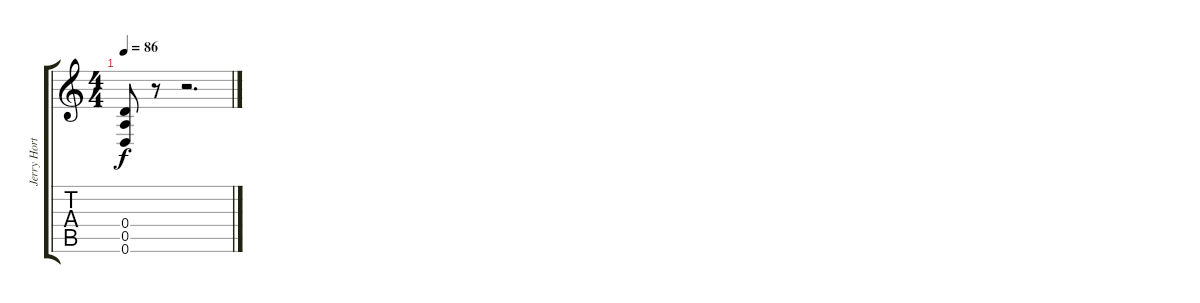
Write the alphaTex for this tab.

\track ("Jerry Horton - 2nd Guitar" "Jerry Hort") {instrument distortionguitar}
\staff {score tabs}
\tuning (E4 B3 G3 D3 A2 D2) {hide}
\ts (4 4)
\tempo 86
\clef g2
\ks c
(0.4 0.5 0.6).8{dy f} r.8 r.2{d}
